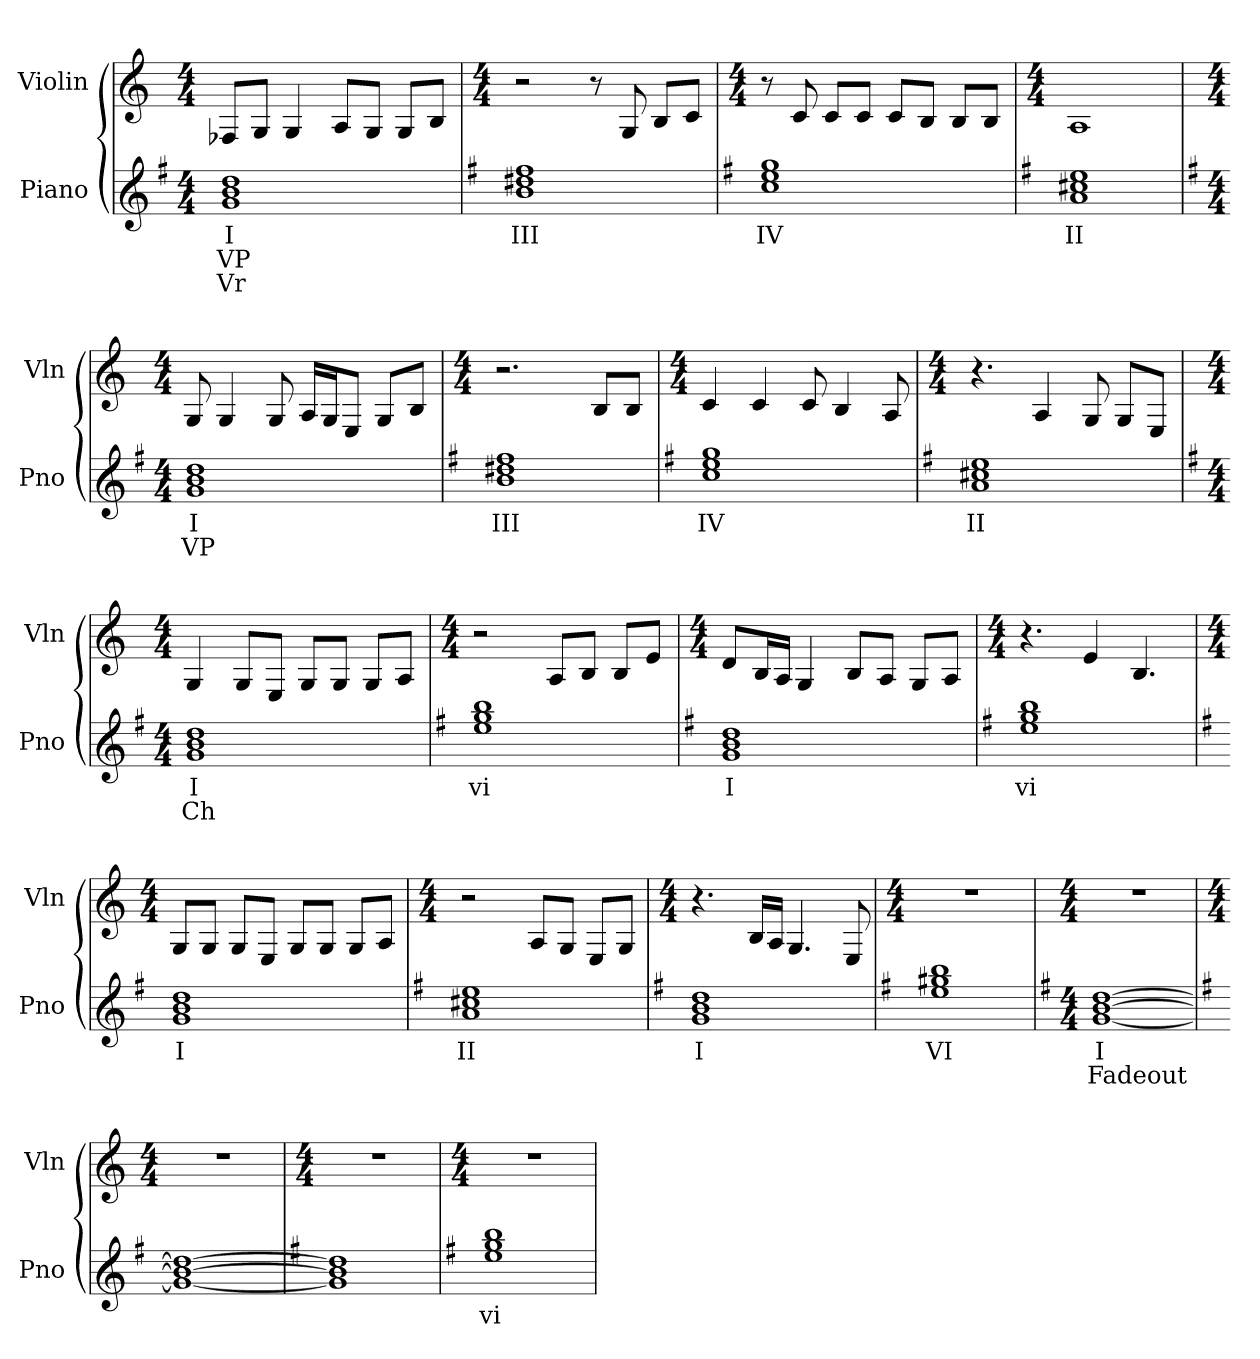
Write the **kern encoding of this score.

**kern	**text	**text	**text	**kern
*part2	*part2	*part2	*part2	*part1
*staff2	*staff2	*staff2	*staff2	*staff1
*I"Piano	*	*	*	*I"Violin
*I'Pno	*	*	*	*I'Vln
*k[f#]	*	*	*	*
*G:	*	*	*	*
*M4/4	*	*	*	*M4/4
=	=	=	=	=
1g 1b 1dd	I	VP	Vr	8F-XL
.	.	.	.	8GJ
.	.	.	.	4G
.	.	.	.	8AL
.	.	.	.	8GJ
.	.	.	.	8GL
.	.	.	.	8BJ
=	=	=	=	=
*k[f#]	*	*	*	*
*G:	*	*	*	*
*	*	*	*	*M4/4
1b 1dd#X 1ff#	III	.	.	2r
.	.	.	.	8r
.	.	.	.	8G
.	.	.	.	8BL
.	.	.	.	8cJ
=	=	=	=	=
*k[f#]	*	*	*	*
*G:	*	*	*	*
*	*	*	*	*M4/4
1cc 1ee 1gg	IV	.	.	8r
.	.	.	.	8c
.	.	.	.	8cL
.	.	.	.	8cJ
.	.	.	.	8cL
.	.	.	.	8BJ
.	.	.	.	8BL
.	.	.	.	8BJ
=	=	=	=	=
*k[f#]	*	*	*	*
*G:	*	*	*	*
*	*	*	*	*M4/4
1a 1cc#X 1ee	II	.	.	1A
=	=	=	=	=
*k[f#]	*	*	*	*
*G:	*	*	*	*
*M4/4	*	*	*	*M4/4
1g 1b 1dd	I	VP	.	8G
.	.	.	.	4G
.	.	.	.	8G
.	.	.	.	16ALL
.	.	.	.	16GJ
.	.	.	.	8EJ
.	.	.	.	8GL
.	.	.	.	8BJ
=	=	=	=	=
*k[f#]	*	*	*	*
*G:	*	*	*	*
*	*	*	*	*M4/4
1b 1dd#X 1ff#	III	.	.	2.r
.	.	.	.	8BL
.	.	.	.	8BJ
=	=	=	=	=
*k[f#]	*	*	*	*
*G:	*	*	*	*
*	*	*	*	*M4/4
1cc 1ee 1gg	IV	.	.	4c
.	.	.	.	4c
.	.	.	.	8c
.	.	.	.	4B
.	.	.	.	8A
=	=	=	=	=
*k[f#]	*	*	*	*
*G:	*	*	*	*
*	*	*	*	*M4/4
1a 1cc#X 1ee	II	.	.	4.r
.	.	.	.	4A
.	.	.	.	8G
.	.	.	.	8GL
.	.	.	.	8EJ
=	=	=	=	=
*k[f#]	*	*	*	*
*G:	*	*	*	*
*M4/4	*	*	*	*M4/4
1g 1b 1dd	I	Ch	.	4G
.	.	.	.	8GL
.	.	.	.	8EJ
.	.	.	.	8GL
.	.	.	.	8GJ
.	.	.	.	8GL
.	.	.	.	8AJ
=	=	=	=	=
*k[f#]	*	*	*	*
*G:	*	*	*	*
*	*	*	*	*M4/4
1ee 1gg 1bb	vi	.	.	2r
.	.	.	.	8AL
.	.	.	.	8BJ
.	.	.	.	8BL
.	.	.	.	8eJ
=	=	=	=	=
*k[f#]	*	*	*	*
*G:	*	*	*	*
*	*	*	*	*M4/4
1g 1b 1dd	I	.	.	8dL
.	.	.	.	16BL
.	.	.	.	16AJJ
.	.	.	.	4G
.	.	.	.	8BL
.	.	.	.	8AJ
.	.	.	.	8GL
.	.	.	.	8AJ
=	=	=	=	=
*k[f#]	*	*	*	*
*G:	*	*	*	*
*	*	*	*	*M4/4
1ee 1gg 1bb	vi	.	.	4.r
.	.	.	.	4e
.	.	.	.	4.B
=	=	=	=	=
*k[f#]	*	*	*	*
*G:	*	*	*	*
*	*	*	*	*M4/4
1g 1b 1dd	I	.	.	8GL
.	.	.	.	8GJ
.	.	.	.	8GL
.	.	.	.	8EJ
.	.	.	.	8GL
.	.	.	.	8GJ
.	.	.	.	8GL
.	.	.	.	8AJ
=	=	=	=	=
*k[f#]	*	*	*	*
*G:	*	*	*	*
*	*	*	*	*M4/4
1a 1cc#X 1ee	II	.	.	2r
.	.	.	.	8AL
.	.	.	.	8GJ
.	.	.	.	8EL
.	.	.	.	8GJ
=	=	=	=	=
*k[f#]	*	*	*	*
*G:	*	*	*	*
*	*	*	*	*M4/4
1g 1b 1dd	I	.	.	4.r
.	.	.	.	16BLL
.	.	.	.	16AJJ
.	.	.	.	4.G
.	.	.	.	8E
=	=	=	=	=
*k[f#]	*	*	*	*
*G:	*	*	*	*
*	*	*	*	*M4/4
1ee 1gg#X 1bb	VI	.	.	1r
=	=	=	=	=
*k[f#]	*	*	*	*
*G:	*	*	*	*
*M4/4	*	*	*	*M4/4
[1g [1b [1dd	I	Fadeout	.	1r
=	=	=	=	=
*k[f#]	*	*	*	*
*G:	*	*	*	*
*	*	*	*	*M4/4
1g_ 1b_ 1dd_	.	.	.	1r
=	=	=	=	=
*k[f#]	*	*	*	*
*G:	*	*	*	*
*	*	*	*	*M4/4
1g] 1b] 1dd]	.	.	.	1r
=	=	=	=	=
*k[f#]	*	*	*	*
*G:	*	*	*	*
*	*	*	*	*M4/4
1ee 1gg 1bb	vi	.	.	1r
=	=	=	=	=
*-	*-	*-	*-	*-
